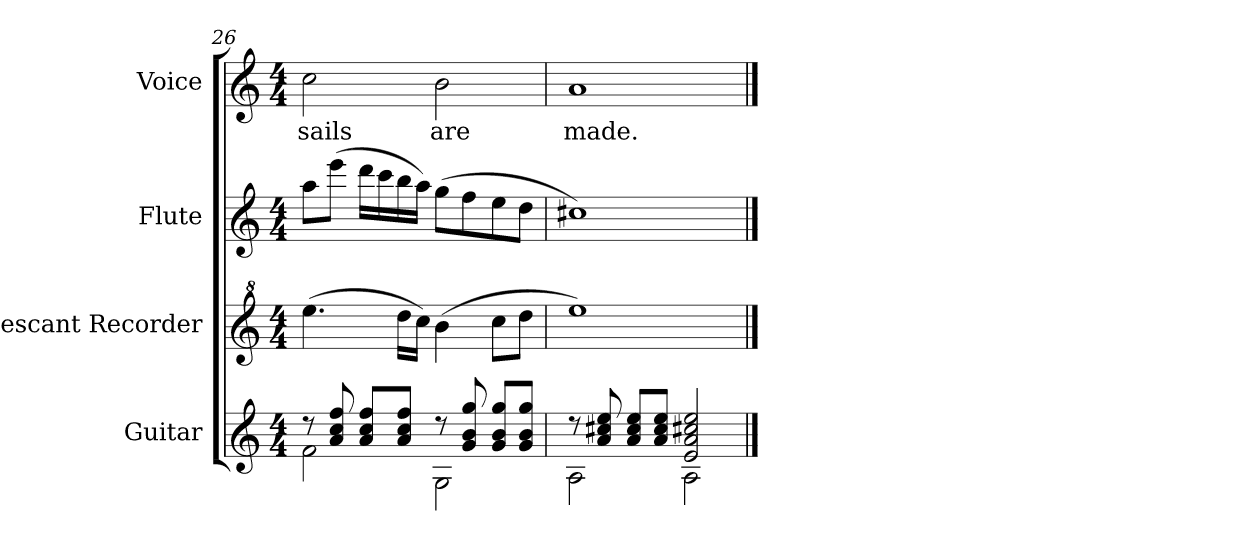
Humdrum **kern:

**kern	**kern	**kern	**kern	**text
*part4	*part3	*part2	*part1	*part1
*staff4	*staff3	*staff2	*staff1	*staff1
*I"Guitar	*I"Descant Recorder	*I"Flute	*I"Voice	*
*I'Gtr.	*I'D. Rec.	*I'Fl.	*I'Voice	*
*clefG2	*clefG^2	*clefG2	*clefG2	*
*ITrd7c12	*ITrd-7c-12	*	*	*
*k[]	*k[]	*k[]	*k[]	*
*C:	*C:	*C:	*C:	*
*M4/4	*M4/4	*M4/4	*M4/4	*
=26	=26	=26	=26	=26
*^	*	*	*	*
!	!	!	!	!	!LO:LY:b:color=#000000
8r	2Fi\	(4.eeeei\	8aai\L	2cci\	sails
8Ai/ 8ci 8fi	.	.	(8eeei\J	.	.
8Ai/ 8ci 8fiL	.	.	16dddi\LL	.	.
.	.	.	16ccci\	.	.
8Ai/ 8ci 8fiJ	.	16ddddi\LL	16bbi\	.	.
.	.	16cccci\JJ)	16aai\JJ)	.	.
!	!	!	!	!	!LO:LY:b:color=#000000
8r	2GGi\	(4bbbi\	(8ggi\L	2bi\	are
8Gi/ 8Bi 8gi	.	.	8ffi\	.	.
8Gi/ 8Bi 8giL	.	8cccci\L	8eei\	.	.
8Gi/ 8Bi 8giJ	.	8ddddi\J	8ddi\J	.	.
=27	=27	=27	=27	=27	=27
!	!	!	!	!	!LO:LY:b:color=#000000
8r	2AAi\	1eeeei)	1cc#Xi)	1ai	made.
8Ai/ 8c#Xi 8ei	.	.	.	.	.
8Ai/ 8c#i 8eiL	.	.	.	.	.
8Ai/ 8c#i 8eiJ	.	.	.	.	.
2Ei/ 2Ai 2c#Xi 2ei	2AA:i\	.	.	.	.
*v	*v	*	*	*	*
==	==	==	==	==
*-	*-	*-	*-	*-
